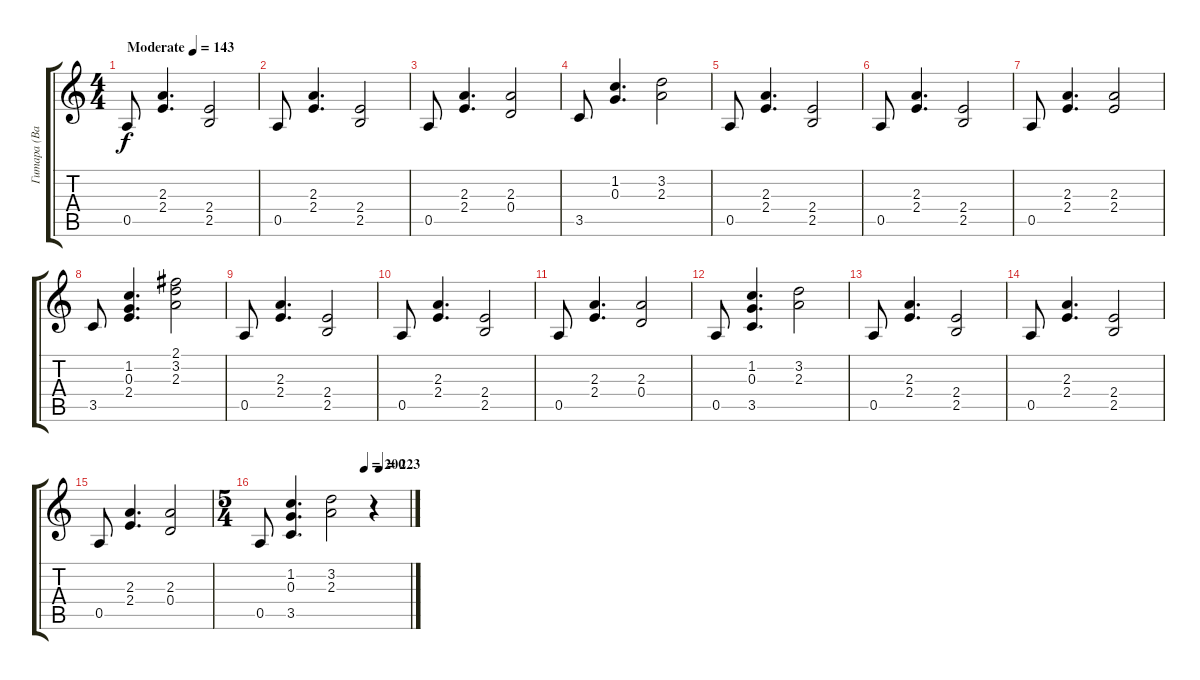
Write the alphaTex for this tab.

\track ("Гитара (Вадим)" "Гитара (Ва") {instrument electricguitarclean}
\staff {score tabs}
\tuning (E4 B3 G3 D3 A2 E2) {hide}
\ts (4 4)
\tempo (143 "Moderate")
\clef g2
\ks c
0.5.8{dy f instrument electricguitarclean} (2.3 2.4).4{d} (2.4 2.5).2 |
0.5.8 (2.3 2.4).4{d} (2.4 2.5).2 |
0.5.8 (2.3 2.4).4{d} (2.3 0.4).2 |
3.5.8 (1.2 0.3).4{d} (3.2 2.3).2 |
0.5.8 (2.3 2.4).4{d} (2.4 2.5).2 |
0.5.8 (2.3 2.4).4{d} (2.4 2.5).2 |
0.5.8 (2.3 2.4).4{d} (2.3 2.4).2 |
3.5.8 (1.2 0.3 2.4).4{d} (2.1 3.2 2.3).2 |
0.5.8 (2.3 2.4).4{d} (2.4 2.5).2 |
0.5.8 (2.3 2.4).4{d} (2.4 2.5).2 |
0.5.8 (2.3 2.4).4{d} (2.3 0.4).2 |
0.5.8 (1.2 0.3 3.5).4{d} (3.2 2.3).2 |
0.5.8 (2.3 2.4).4{d} (2.4 2.5).2 |
0.5.8 (2.3 2.4).4{d} (2.4 2.5).2 |
0.5.8 (2.3 2.4).4{d} (2.3 0.4).2 |
\ts (5 4)
\tempo (200 0.7)
\tempo (223 0.8)
0.5.8 (1.2 0.3 3.5).4{d} (3.2 2.3).2 r.4
